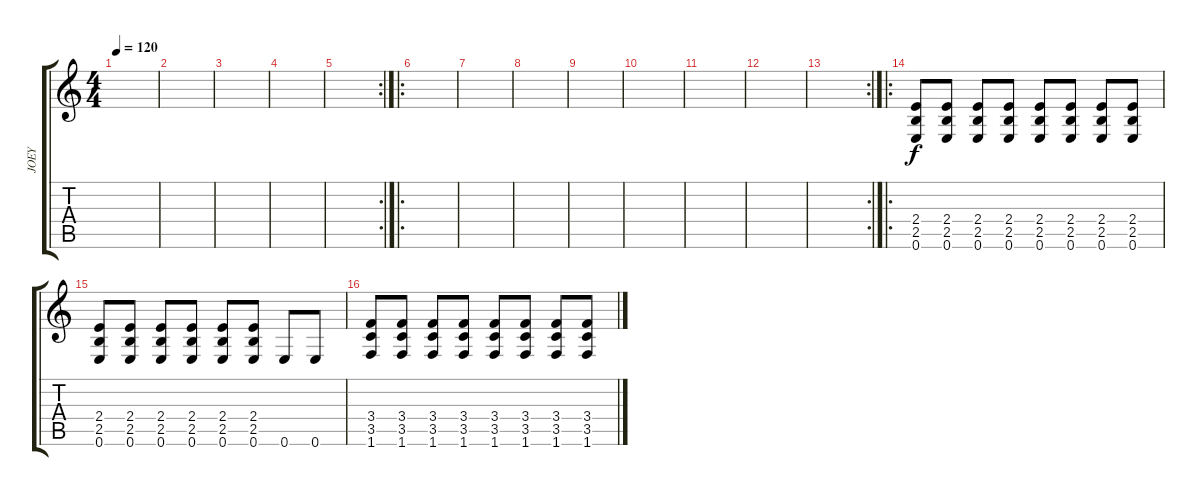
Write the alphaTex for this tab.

\track ("JOEY" "JOEY") {instrument distortionguitar}
\staff {score tabs}
\tuning (E4 B3 G3 D3 A2 E2) {hide}
\ts (4 4)
\tempo 120
\clef g2
\ks c
|
|
|
|
\rc 2
|
\ro
|
|
|
|
|
|
|
\rc 2
|
\ro
(2.4 2.5 0.6).8{volume 16 balance 8 instrument distortionguitar} (2.4 2.5 0.6).8 (2.4 2.5 0.6).8 (2.4 2.5 0.6).8 (2.4 2.5 0.6).8 (2.4 2.5 0.6).8 (2.4 2.5 0.6).8 (2.4 2.5 0.6).8 |
(2.4 2.5 0.6).8 (2.4 2.5 0.6).8 (2.4 2.5 0.6).8 (2.4 2.5 0.6).8 (2.4 2.5 0.6).8 (2.4 2.5 0.6).8 0.6.8 0.6.8 |
(3.4 3.5 1.6).8 (3.4 3.5 1.6).8 (3.4 3.5 1.6).8 (3.4 3.5 1.6).8 (3.4 3.5 1.6).8 (3.4 3.5 1.6).8 (3.4 3.5 1.6).8 (3.4 3.5 1.6).8
